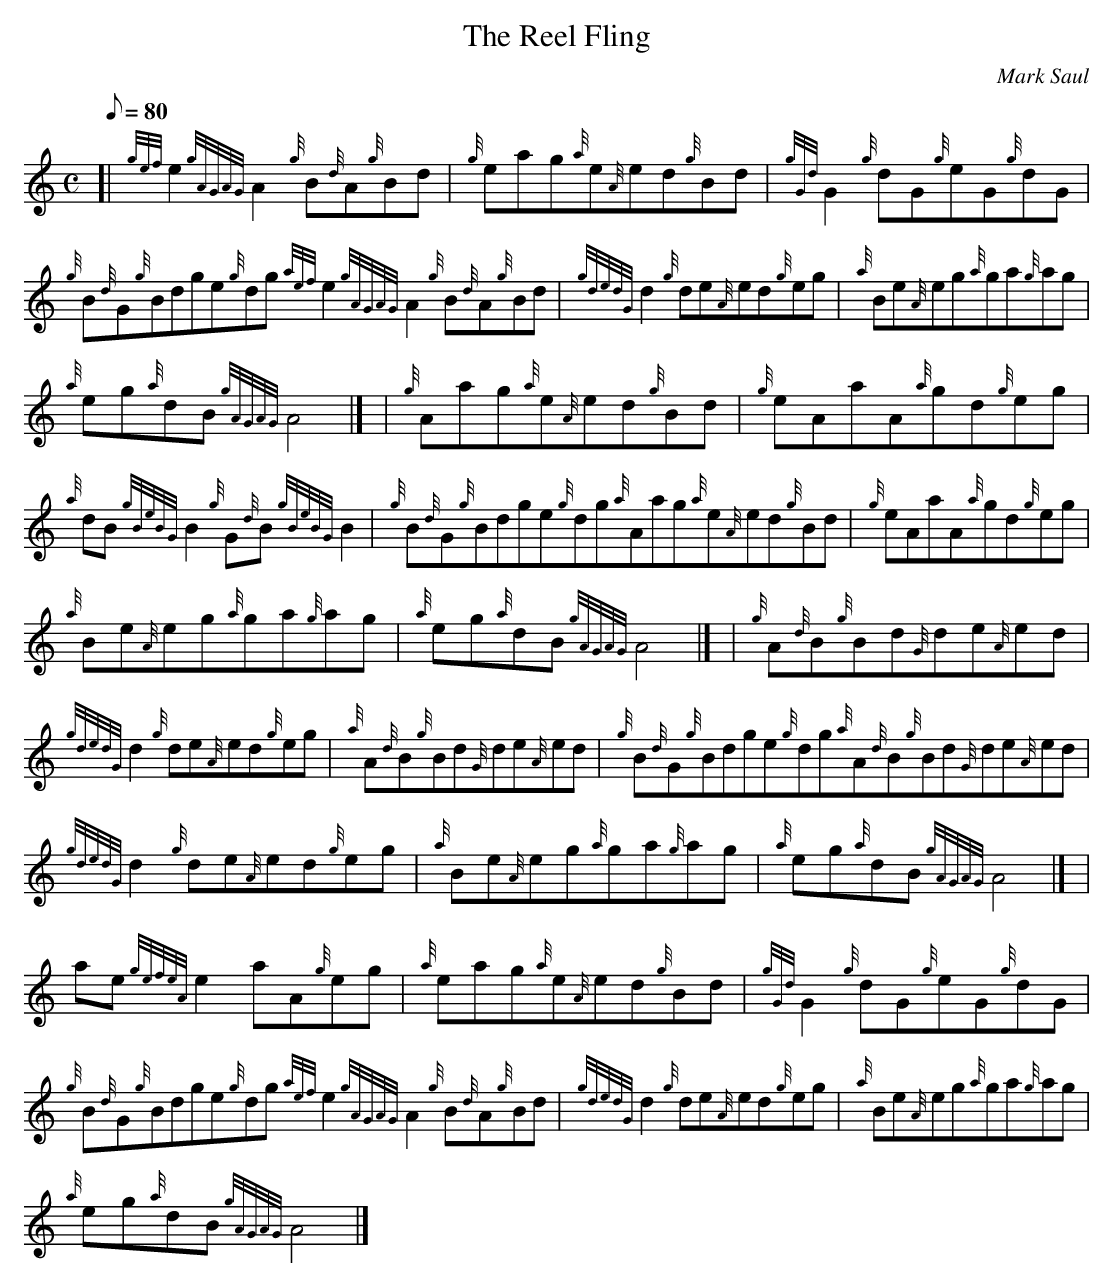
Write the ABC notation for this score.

X:1
T:The Reel Fling
M:C
L:1/8
Q:80
C:Mark Saul
K:HP
[| {gef}e2{gAGAG}A2{g}B{d}A{g}Bd | \
{g}eag{a}e{A}ed{g}Bd | \
{gGd}G2{g}dG{g}eG{g}dG |
{g}B{d}G{g}Bdge{g}dg{aef}e2{gAGAG}A2{g}B{d}A{g}Bd | \
{gdedG}d2{g}de{A}ed{g}eg | \
{a}Be{A}eg{a}ga{g}ag |
{a}eg{a}dB{gAGAG}A4|] [ | \
{g}Aag{a}e{A}ed{g}Bd | \
{g}eAaA{a}gd{g}eg |
{a}dB{gBeBG}B2{g}G{d}B{gBeBG}B2 | \
{g}B{d}G{g}Bdge{g}dg{a}Aag{a}e{A}ed{g}Bd | \
{g}eAaA{a}gd{g}eg |
{a}Be{A}eg{a}ga{g}ag | \
{a}eg{a}dB{gAGAG}A4|] [ | \
{g}A{d}B{g}Bd{G}de{A}ed |
{gdedG}d2{g}de{A}ed{g}eg | \
{a}A{d}B{g}Bd{G}de{A}ed | \
{g}B{d}G{g}Bdge{g}dg{a}A{d}B{g}Bd{G}de{A}ed |
{gdedG}d2{g}de{A}ed{g}eg | \
{a}Be{A}eg{a}ga{g}ag | \
{a}eg{a}dB{gAGAG}A4|] [ |
ae{gefeA}e2aA{g}eg | \
{a}eag{a}e{A}ed{g}Bd | \
{gGd}G2{g}dG{g}eG{g}dG |
{g}B{d}G{g}Bdge{g}dg{aef}e2{gAGAG}A2{g}B{d}A{g}Bd | \
{gdedG}d2{g}de{A}ed{g}eg | \
{a}Be{A}eg{a}ga{g}ag |
{a}eg{a}dB{gAGAG}A4|]
